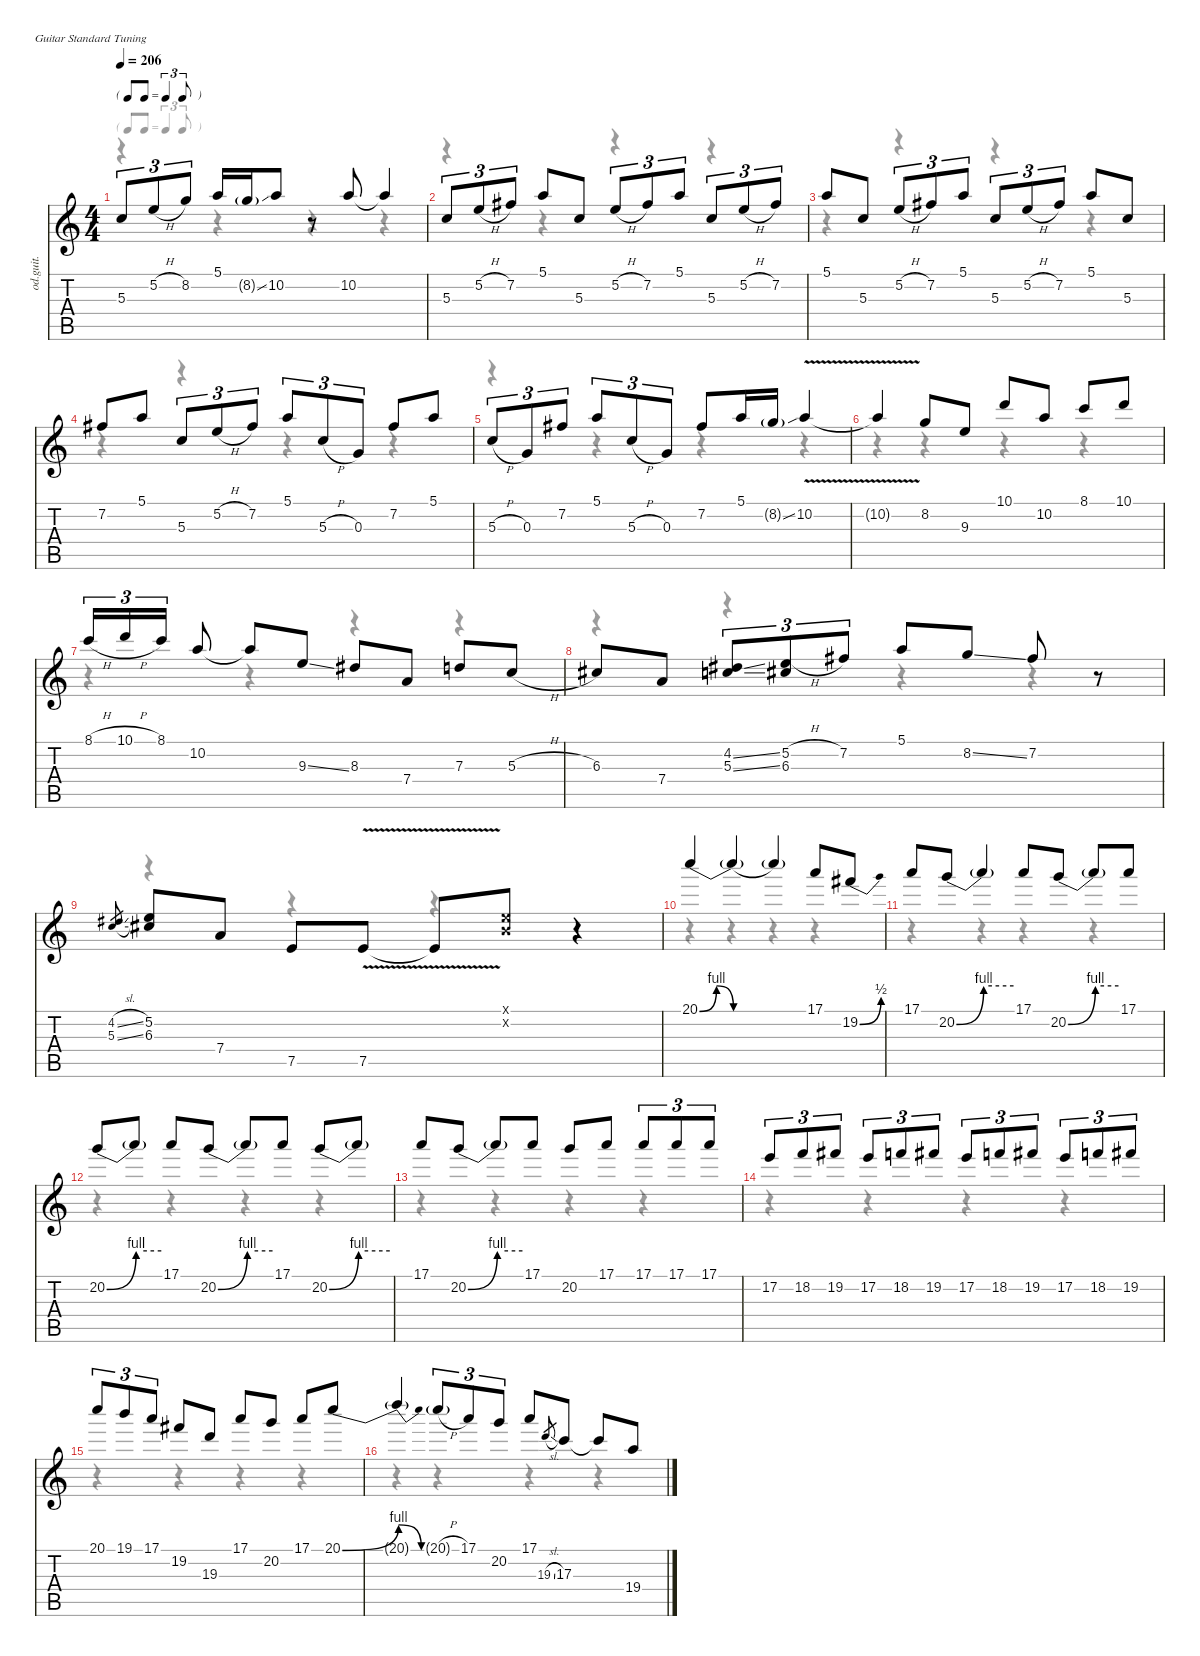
\defaultSystemsLayout 4
\hideDynamics
\bracketExtendMode nobrackets
\otherSystemsTrackNameOrientation horizontal
\track ("Guitar" "od.guit.") {instrument overdrivenguitar}
\staff {score tabs}
\tuning (E4 B3 G3 D3 A2 E2)
\voice
\ts (4 4)
\tf triplet8th
\tempo 206
\clef g2
\ks c
5.3.8{tu (3 2) dy f beam Up} 5.2{h}.8{tu (3 2) beam Up} 8.2.8{tu (3 2) beam Up} 5.1.16{beam Up} 8.2{ss g}.16{beam Up} 10.2.8{beam Up} r.8{beam Up} 10.2.8{beam Up} 10.2{t}.4{beam Up} |
5.3.8{tu (3 2) beam Up} 5.2{h}.8{tu (3 2) beam Up} 7.2{acc #}.8{tu (3 2) beam Up} 5.1.8{beam Up} 5.3.8{beam Up} 5.2{h}.8{tu (3 2) beam Up} 7.2{acc #}.8{tu (3 2) beam Up} 5.1.8{tu (3 2) beam Up} 5.3.8{tu (3 2) beam Up} 5.2{h}.8{tu (3 2) beam Up} 7.2{acc #}.8{tu (3 2) beam Up} |
5.1.8{beam Up} 5.3.8{beam Up} 5.2{h}.8{tu (3 2) beam Up} 7.2{acc #}.8{tu (3 2) beam Up} 5.1.8{tu (3 2) beam Up} 5.3.8{tu (3 2) beam Up} 5.2{h}.8{tu (3 2) beam Up} 7.2{acc #}.8{tu (3 2) beam Up} 5.1.8{beam Up} 5.3.8{beam Up} |
7.2{acc #}.8{beam Up} 5.1.8{beam Up} 5.3.8{tu (3 2) beam Up} 5.2{h}.8{tu (3 2) beam Up} 7.2{acc #}.8{tu (3 2) beam Up} 5.1.8{tu (3 2) beam Up} 5.3{h}.8{tu (3 2) beam Up} 0.3.8{tu (3 2) beam Up} 7.2{acc #}.8{beam Up} 5.1.8{beam Up} |
5.3{h}.8{tu (3 2) beam Up} 0.3.8{tu (3 2) beam Up} 7.2{acc #}.8{tu (3 2) beam Up} 5.1.8{tu (3 2) beam Up} 5.3{h}.8{tu (3 2) beam Up} 0.3.8{tu (3 2) beam Up} 7.2{acc #}.8{beam Up} 5.1.16{beam Up} 8.2{ss g}.16{beam Up} 10.2{v}.4{beam Up} |
10.2{v t}.4{beam Up} 8.2.8{beam Up} 9.3.8{beam Up} 10.1.8{beam Up} 10.2.8{beam Up} 8.1.8{beam Up} 10.1.8{beam Up} |
8.1{h}.16{tu (3 2) beam Up} 10.1{h}.16{tu (3 2) beam Up} 8.1.16{tu (3 2) beam Up} 10.2.8{beam Up} 10.2{t}.8{beam Up} 9.3{ss}.8{beam Up} 8.3{acc #}.8{beam Up} 7.4.8{beam Up} 7.3.8{beam Up} 5.3{h}.8{beam Up} |
6.3{acc #}.8{beam Up} 7.4.8{beam Up} (4.2{ss acc #} 5.3{ss}).8{tu (3 2) beam Up} (5.2{h} 6.3{acc #}).8{tu (3 2) beam Up} 7.2{acc #}.8{tu (3 2) beam Up} 5.1.8{beam Up} 8.2{ss}.8{beam Up} 7.2{acc #}.8{beam Up} r.8{beam Up} |
(4.2{sl acc #} 5.3{sl}).8{gr dy mp beam Up} (5.2 6.3{acc #}).8{dy f beam Up} 7.4.8{beam Up} 7.5.8{beam Up} 7.5{v}.8{beam Up} 7.5{v t}.8{beam Up} (0.1{x} 0.2{x}).8{beam Up} r.4{beam Up} |
20.1{be (bendrelease 0 0 30 4 30 4 60 0)}.4{beam Up} 20.1{be (hold 0 0 60 0) t}.4{beam Up} 20.1{be (hold 0 0 60 0) t}.4{beam Up} 17.1.8{beam Up} 19.2{be (bend 0 0 30 2) acc #}.8{beam Up} |
17.1.8{beam Up} 20.2{be (bend 0 0 60 4)}.8{beam Up} 20.2{be (hold 0 4 60 4) t}.4{beam Up} 17.1.8{beam Up} 20.2{be (bend 0 0 60 4)}.8{beam Up} 20.2{be (hold 0 4 60 4) t}.8{beam Up} 17.1.8{beam Up} |
20.2{be (bend 0 0 60 4)}.8{beam Up} 20.2{be (hold 0 4 60 4) t}.8{beam Up} 17.1.8{beam Up} 20.2{be (bend 0 0 60 4)}.8{beam Up} 20.2{be (hold 0 4 60 4) t}.8{beam Up} 17.1.8{beam Up} 20.2{be (bend 0 0 60 4)}.8{beam Up} 20.2{be (hold 0 4 60 4) t}.8{beam Up} |
17.1.8{beam Up} 20.2{be (bend 0 0 60 4)}.8{beam Up} 20.2{be (hold 0 4 60 4) t}.8{beam Up} 17.1.8{beam Up} 20.2.8{beam Up} 17.1.8{beam Up} 17.1.8{tu (3 2) beam Up} 17.1.8{tu (3 2) beam Up} 17.1.8{tu (3 2) beam Up} |
17.2.8{tu (3 2) beam Up} 18.2.8{tu (3 2) beam Up} 19.2{acc #}.8{tu (3 2) beam Up} 17.2.8{tu (3 2) beam Up} 18.2.8{tu (3 2) beam Up} 19.2{acc #}.8{tu (3 2) beam Up} 17.2.8{tu (3 2) beam Up} 18.2.8{tu (3 2) beam Up} 19.2{acc #}.8{tu (3 2) beam Up} 17.2.8{tu (3 2) beam Up} 18.2.8{tu (3 2) beam Up} 19.2{acc #}.8{tu (3 2) beam Up} |
20.1.8{tu (3 2) beam Up} 19.1.8{tu (3 2) beam Up} 17.1.8{tu (3 2) beam Up} 19.2{acc #}.8{beam Up} 19.3.8{beam Up} 17.1.8{beam Up} 20.2.8{beam Up} 17.1.8{beam Up} 20.1{be (bend 0 0 60 4)}.8{beam Up} |
20.1{be (release 0 4 60 0) t}.4{beam Up} 20.1{h g}.8{tu (3 2) beam Up} 17.1.8{tu (3 2) beam Up} 20.2.8{tu (3 2) beam Up} 17.1.8{beam Up} 19.3{sl}.8{gr dy mp beam Up} 17.3.8{dy f beam Up} 17.3{t}.8{beam Up} 19.4.8{beam Up}
\voice
\clef g2
\ottava regular
\simile none
\ks c
r.4{dy mf beam Down} r.4{beam Down} r.4{beam Down} r.4{beam Down} |
r.4{beam Down} r.4{beam Down} r.4{beam Down} r.4{beam Down} |
r.4{beam Down} r.4{beam Down} r.4{beam Down} r.4{beam Down} |
r.4{beam Down} r.4{beam Down} r.4{beam Down} r.4{beam Down} |
r.4{beam Down} r.4{beam Down} r.4{beam Down} r.4{beam Down} |
r.4{beam Down} r.4{beam Down} r.4{beam Down} r.4{beam Down} |
r.4{beam Down} r.4{beam Down} r.4{beam Down} r.4{beam Down} |
r.4{beam Down} r.4{beam Down} r.4{beam Down} r.4{beam Down} |
r.4{beam Down} r.4{beam Down} r.4{beam Down} r.4{beam Down} |
r.4{beam Down} r.4{beam Down} r.4{beam Down} r.4{beam Down} |
r.4{beam Down} r.4{beam Down} r.4{beam Down} r.4{beam Down} |
r.4{beam Down} r.4{beam Down} r.4{beam Down} r.4{beam Down} |
r.4{beam Down} r.4{beam Down} r.4{beam Down} r.4{beam Down} |
r.4{beam Down} r.4{beam Down} r.4{beam Down} r.4{beam Down} |
r.4{beam Down} r.4{beam Down} r.4{beam Down} r.4{beam Down} |
r.4{beam Down} r.4{beam Down} r.4{beam Down} r.4{beam Down}
